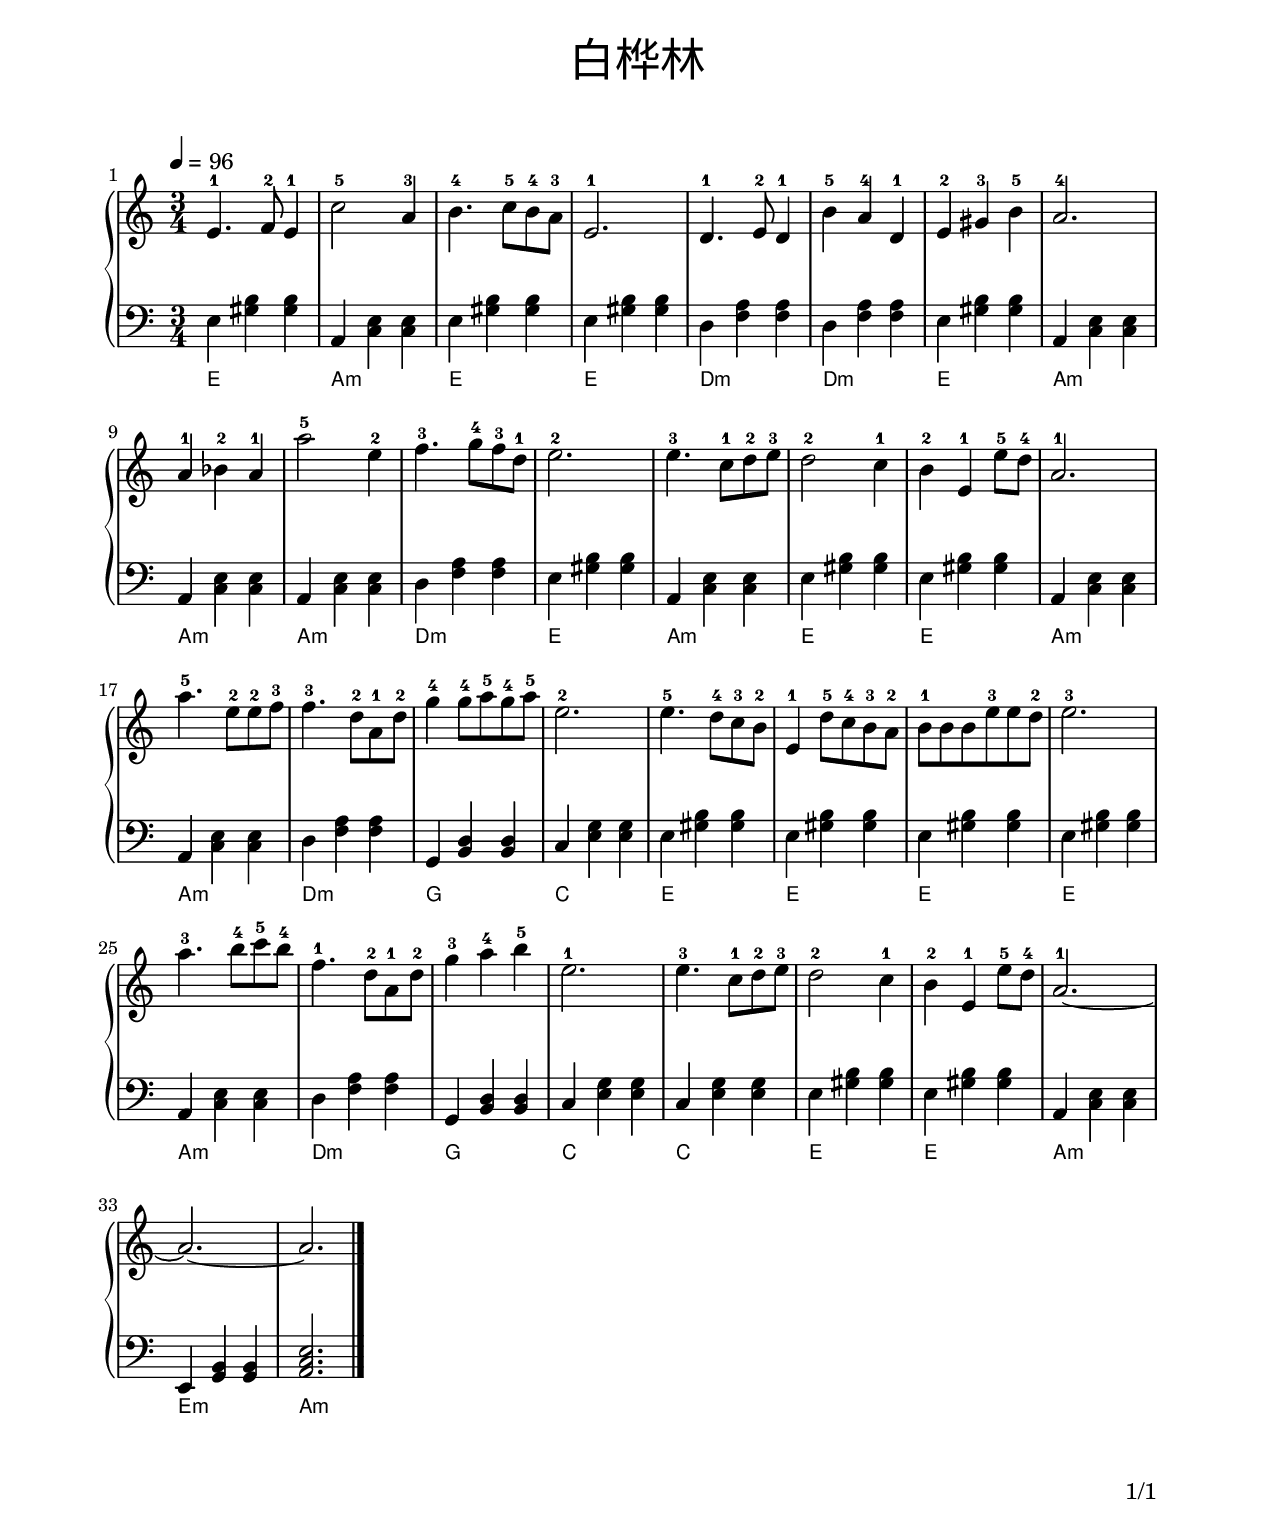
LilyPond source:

\version "2.24.3"
\include "../settings.v1.ly"

\header {
  title = \markup \override #'((font-name . "FangSong")(font-size . 6)) "白桦林"
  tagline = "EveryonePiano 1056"
}

\paper {
  total-page = 1
  ragged-last = ##t
}

\markup \vspace #1.5

C  = { c4  <<e4  g4>>  <<e4  g4>>  }
Dm = { d4  <<f4  a4>>  <<f4  a4>>  }
E  = { e4  <<gs4 b4>>  <<gs4 b4>>  }
Em = { e,4 <<g,4 b,4>> <<g,4 b,4>> }
G  = { g,4 <<b,4 d4>>  <<b,4 d4>>  }
Am = { a,4 <<c4  e4>>  <<c4  e4>>  }

\score {
  \new PianoStaff <<
    \new Staff {
      \tempo 4 = 96
      \clef treble
      \key c \major
      \time 3/4
      
      e'4.^1  f'8^2  e'4^1          | c''2^5         a'4^3        | b'4.^4         c''8^5 b'8^4  a'8^3  | e'2.^1  | d'4.^1  e'8^2  d'4^1         | b'4^5  a'4^4         d'4^1       | e'4^2     gs'4^3     b'4^5         | a'2.^4  | \break
      a'4^1   bf'4^2 a'4^1          | a''2^5         e''4^2       | f''4.^3        g''8^4 f''8^3 d''8^1 | e''2.^2 | e''4.^3 c''8^1 d''8^2 e''8^3 | d''2^2               c''4^1      | b'4^2     e'4^1      e''8^5 d''8^4 | a'2.^1  | \break
      a''4.^5 e''8^2 e''8^2  f''8^3 | f''4.^3 d''8^2 a'8^1 d''8^2 | g''4^4  g''8^4 a''8^5 g''8^4 a''8^5 | e''2.^2 | e''4.^5 d''8^4 c''8^3 b'8^2  | e'4^1  d''8^5 c''8^4 b'8^3 a'8^2 | b'8^1 b'8 b'8 e''8^3 e''8   d''8^2 | e''2.^3 | \break
      a''4.^3 b''8^4 c'''8^5 b''8^4 | f''4.^1 d''8^2 a'8^1 d''8^2 | g''4^3  a''4^4        b''4^5        | e''2.^1 | e''4.^3 c''8^1 d''8^2 e''8^3 | d''2^2               c''4^1      | b'4^2     e'4^1      e''8^5 d''8^4 | a'2.^1~ | \break
      a'2.~                         | a'2.                        | \bar "|."
    }
    \new Staff {
      \clef bass
      \key c \major
      \time 3/4
      
      \E  | \Am        | \E  | \E | \Dm | \Dm | \E | \Am |
      \Am | \Am        | \Dm | \E | \Am | \E  | \E | \Am |
      \Am | \Dm        | \G  | \C | \E  | \E  | \E | \E  |
      \Am | \Dm        | \G  | \C | \C  | \E  | \E | \Am |
      \Em | <a, c e>2. |
    }
    \chords {
      e   | a:m | e   | e | d:m | d:m | e | a:m |
      a:m | a:m | d:m | e | a:m | e   | e | a:m |
      a:m | d:m | g   | c | e   | e   | e | e   |
      a:m | d:m | g   | c | c   | e   | e | a:m |
      e:m | a:m |
    }
  >>
  \layout {}
  \midi {}
}
